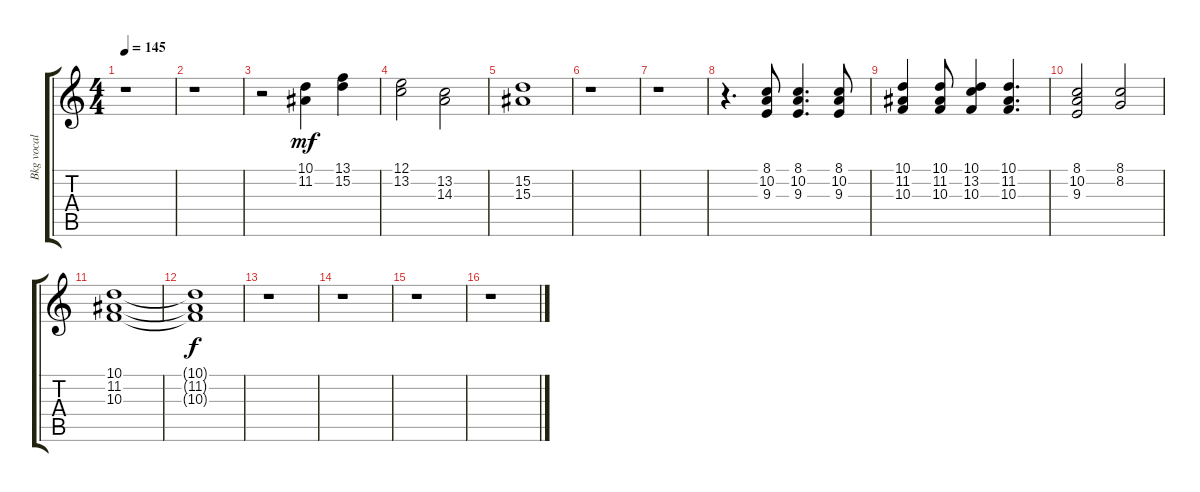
\track ("Bkg vocal" "Bkg vocal") {instrument lead1square}
\staff {score tabs}
\tuning (E4 B3 G3 D3 A2 E2) {hide}
\ts (4 4)
\tempo 145
\clef g2
\ks c
r.1{dy f} |
r.1 |
r.2 (10.1 11.2).4{dy mf} (13.1 15.2).4 |
(12.1 13.2).2 (13.2 14.3).2 |
(15.2 15.3).1 |
r.1 |
r.1 |
r.4{d} (8.1 10.2 9.3).8 (8.1 10.2 9.3).4{d} (8.1 10.2 9.3).8 |
(10.1 11.2 10.3).4 (10.1 11.2 10.3).8 (10.1 13.2 10.3).4 (10.1 11.2 10.3).4{d} |
(8.1 10.2 9.3).2 (8.1 8.2).2 |
(10.1 11.2 10.3).1 |
(10.1{t} 11.2{t} 10.3{t}).1{dy f} |
r.1 |
r.1 |
r.1 |
r.1
